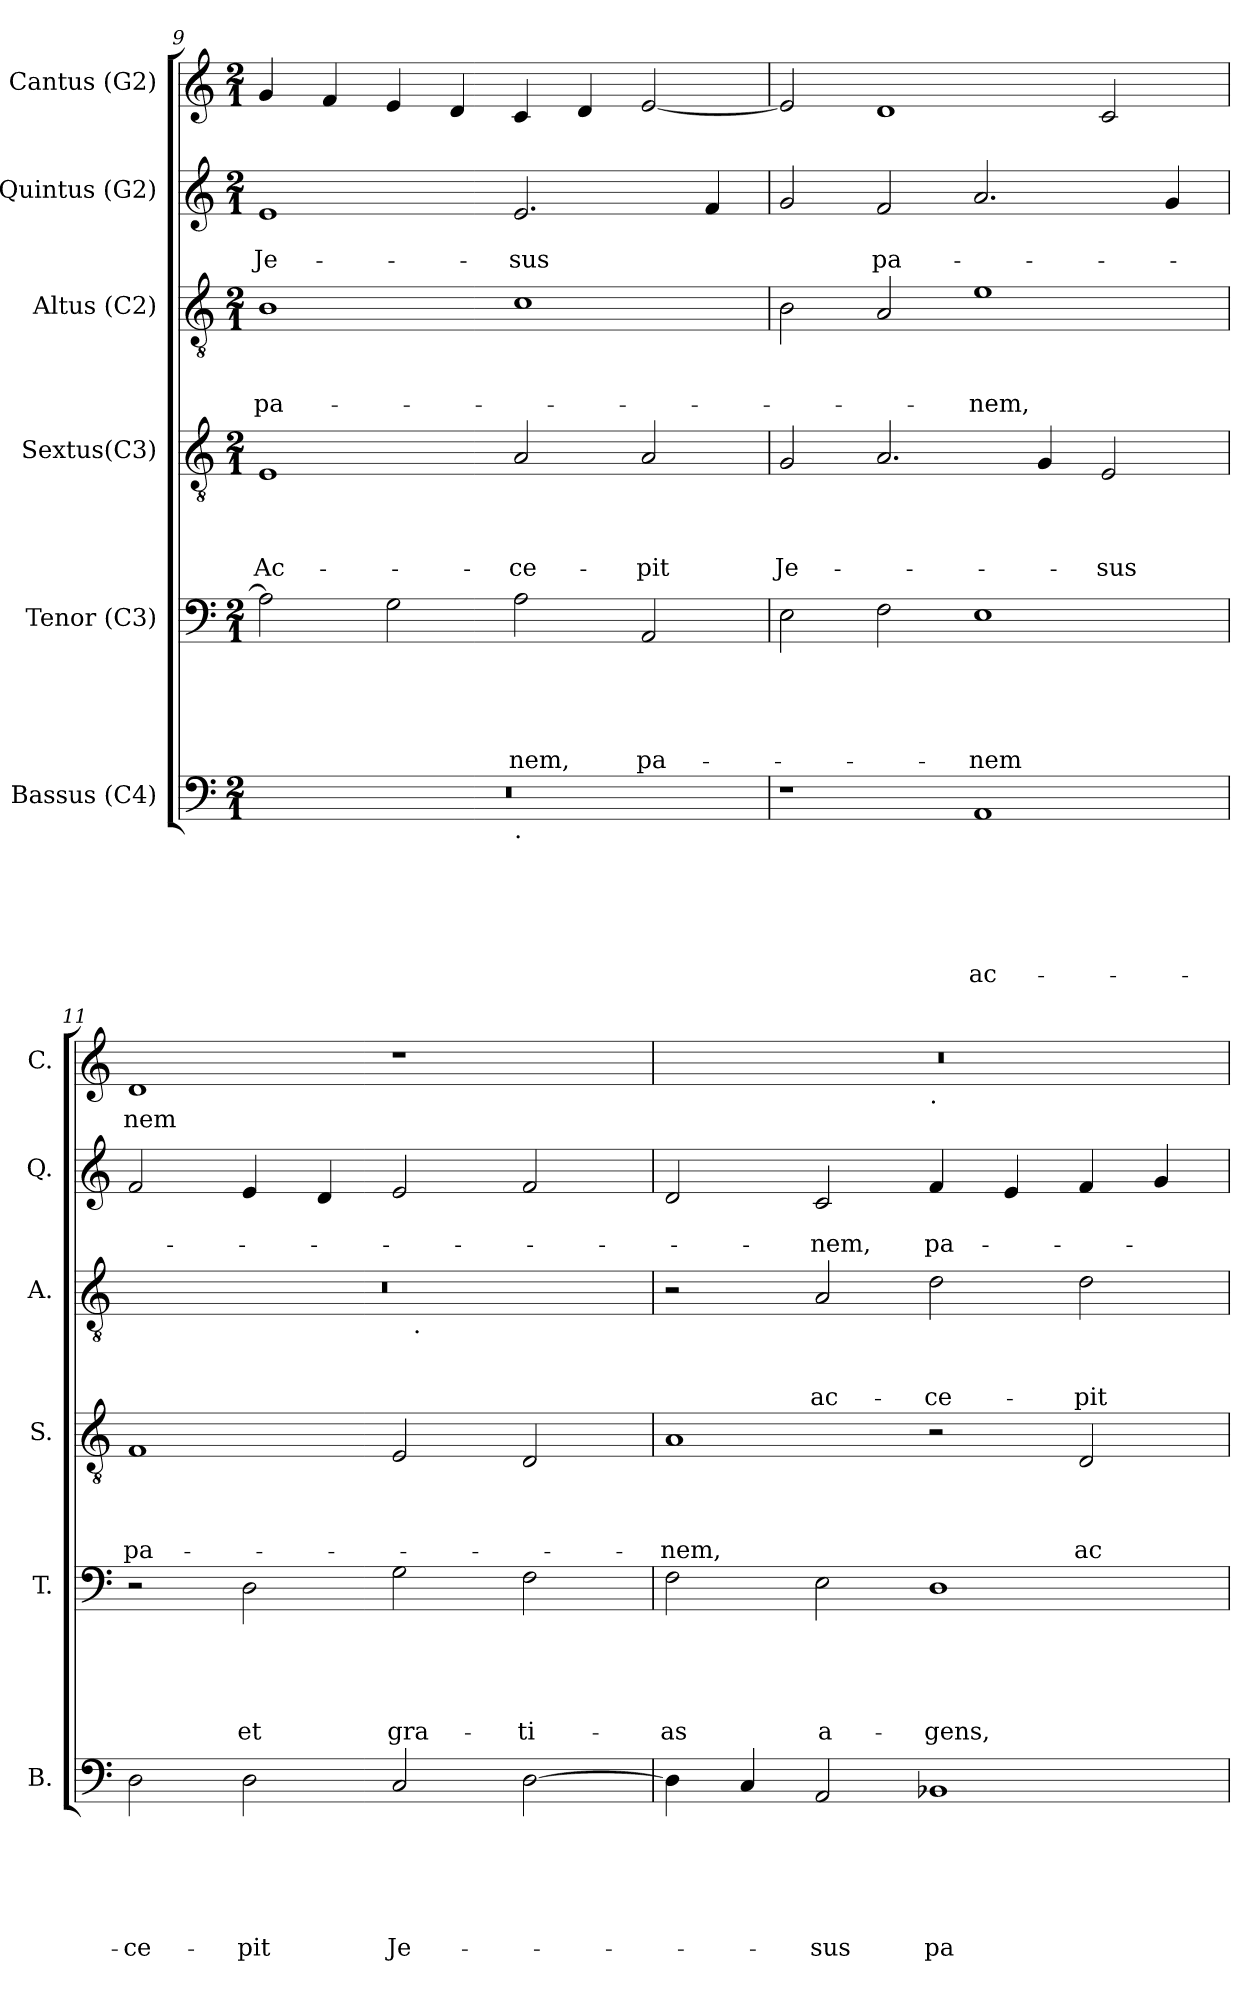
**kern	**text	**text	**text	**text	**text	**text	**kern	**text	**text	**text	**text	**text	**kern	**text	**text	**text	**text	**kern	**text	**text	**text	**kern	**text	**text	**kern	**text
*part6	*part6	*part6	*part6	*part6	*part6	*part6	*part5	*part5	*part5	*part5	*part5	*part5	*part4	*part4	*part4	*part4	*part4	*part3	*part3	*part3	*part3	*part2	*part2	*part2	*part1	*part1
*staff6	*staff6	*staff6	*staff6	*staff6	*staff6	*staff6	*staff5	*staff5	*staff5	*staff5	*staff5	*staff5	*staff4	*staff4	*staff4	*staff4	*staff4	*staff3	*staff3	*staff3	*staff3	*staff2	*staff2	*staff2	*staff1	*staff1
*I"Bassus (C4)	*	*	*	*	*	*	*I"Tenor (C3)	*	*	*	*	*	*I"Sextus(C3)	*	*	*	*	*I"Altus (C2)	*	*	*	*I"Quintus (G2)	*	*	*I"Cantus (G2)	*
*I'B.	*	*	*	*	*	*	*I'T.	*	*	*	*	*	*I'S.	*	*	*	*	*I'A.	*	*	*	*I'Q.	*	*	*I'C.	*
*clefF4	*	*	*	*	*	*	*clefF4	*	*	*	*	*	*clefGv2	*	*	*	*	*clefGv2	*	*	*	*clefG2	*	*	*clefG2	*
*k[]	*	*	*	*	*	*	*k[]	*	*	*	*	*	*k[]	*	*	*	*	*k[]	*	*	*	*k[]	*	*	*k[]	*
*C:	*	*	*	*	*	*	*C:	*	*	*	*	*	*C:	*	*	*	*	*C:	*	*	*	*C:	*	*	*C:	*
*M2/1	*	*	*	*	*	*	*M2/1	*	*	*	*	*	*M2/1	*	*	*	*	*M2/1	*	*	*	*M2/1	*	*	*M2/1	*
=9	=9	=9	=9	=9	=9	=9	=9	=9	=9	=9	=9	=9	=9	=9	=9	=9	=9	=9	=9	=9	=9	=9	=9	=9	=9	=9
!	!	!	!	!	!	!	!	!	!	!	!	!	!	!	!	!	!LO:LY:b	!	!	!	!LO:LY:b	!	!	!LO:LY:b	!	!
*^	*	*	*	*	*	*	*	*	*	*	*	*	*	*	*	*	*	*	*	*	*	*	*	*	*	*
0r	1ryy	.	.	.	.	.	.	2A\]	.	.	.	.	.	1E	.	.	.	Ac-	1B	.	.	pa-	1e	.	Je-	4g/	.
.	.	.	.	.	.	.	.	.	.	.	.	.	.	.	.	.	.	.	.	.	.	.	.	.	.	4f/	.
.	.	.	.	.	.	.	.	2G\	.	.	.	.	.	.	.	.	.	.	.	.	.	.	.	.	.	4e/	.
.	.	.	.	.	.	.	.	.	.	.	.	.	.	.	.	.	.	.	.	.	.	.	.	.	.	4d/	.
!	!LO:TX:b:t=.	!	!	!	!	!	!	!	!	!	!	!	!	!	!	!	!	!	!	!	!	!	!	!	!	!	!
!	!	!	!	!	!	!	!	!	!	!	!	!	!LO:LY:b	!	!	!	!	!LO:LY:b	!	!	!	!	!	!	!LO:LY:b	!	!
.	1ryy	.	.	.	.	.	.	2A\	.	.	.	.	-nem,	2A/	.	.	.	-ce-	1c	.	.	.	2.e/	.	-sus	4c/	.
.	.	.	.	.	.	.	.	.	.	.	.	.	.	.	.	.	.	.	.	.	.	.	.	.	.	4d/	.
!	!	!	!	!	!	!	!	!	!	!	!	!	!LO:LY:b	!	!	!	!	!LO:LY:b	!	!	!	!	!	!	!	!	!
.	.	.	.	.	.	.	.	2AA/	.	.	.	.	pa-	2A/	.	.	.	-pit	.	.	.	.	.	.	.	[<2e/	.
.	.	.	.	.	.	.	.	.	.	.	.	.	.	.	.	.	.	.	.	.	.	.	4f/	.	.	.	.
=10	=10	=10	=10	=10	=10	=10	=10	=10	=10	=10	=10	=10	=10	=10	=10	=10	=10	=10	=10	=10	=10	=10	=10	=10	=10	=10	=10
!	!	!	!	!	!	!	!	!	!	!	!	!	!	!	!	!	!	!LO:LY:b	!	!	!	!	!	!	!	!	!
*v	*v	*	*	*	*	*	*	*	*	*	*	*	*	*	*	*	*	*	*	*	*	*	*	*	*	*	*
1r	.	.	.	.	.	.	2E\	.	.	.	.	.	2G/	.	.	.	Je-	2B\	.	.	.	2g/	.	.	2e/]	.
!	!	!	!	!	!	!	!	!	!	!	!	!	!	!	!	!	!	!	!	!	!	!	!	!LO:LY:b	!	!
.	.	.	.	.	.	.	2F\	.	.	.	.	.	2.A/	.	.	.	.	2A/	.	.	.	2f/	.	pa-	1d	.
!	!	!	!	!	!	!LO:LY:b	!	!	!	!	!	!LO:LY:b	!	!	!	!	!	!	!	!	!LO:LY:b	!	!	!	!	!
1AA	.	.	.	.	.	ac-	1E	.	.	.	.	-nem	.	.	.	.	.	1e	.	.	-nem,	2.a/	.	.	.	.
.	.	.	.	.	.	.	.	.	.	.	.	.	4G/	.	.	.	.	.	.	.	.	.	.	.	.	.
!	!	!	!	!	!	!	!	!	!	!	!	!	!	!	!	!	!LO:LY:b	!	!	!	!	!	!	!	!	!
.	.	.	.	.	.	.	.	.	.	.	.	.	2E/	.	.	.	-sus	.	.	.	.	.	.	.	2c/	.
.	.	.	.	.	.	.	.	.	.	.	.	.	.	.	.	.	.	.	.	.	.	4g/	.	.	.	.
!!LO:LB:g=z
=11	=11	=11	=11	=11	=11	=11	=11	=11	=11	=11	=11	=11	=11	=11	=11	=11	=11	=11	=11	=11	=11	=11	=11	=11	=11	=11
!	!	!	!	!	!	!LO:LY:b	!	!	!	!	!	!	!	!	!	!	!LO:LY:b	!	!	!	!	!	!	!	!	!LO:LY:b
*	*	*	*	*	*	*	*	*	*	*	*	*	*	*	*	*	*	*^	*	*	*	*	*	*	*	*
2D\	.	.	.	.	.	-ce-	2r	.	.	.	.	.	1F	.	.	.	pa-	0r	1ryy	.	.	.	2f/	.	.	1d	-nem
!	!	!	!	!	!	!LO:LY:b	!	!	!	!	!	!LO:LY:b	!	!	!	!	!	!	!	!	!	!	!	!	!	!	!
2D\	.	.	.	.	.	-pit	2D\	.	.	.	.	et	.	.	.	.	.	.	.	.	.	.	4e/	.	.	.	.
.	.	.	.	.	.	.	.	.	.	.	.	.	.	.	.	.	.	.	.	.	.	.	4d/	.	.	.	.
!	!	!	!	!	!	!LO:LY:b	!	!	!	!	!	!LO:LY:b	!	!	!	!	!	!	!	!	!	!	!	!	!	!	!
2C/	.	.	.	.	.	Je-	2G\	.	.	.	.	gra-	2E/	.	.	.	.	.	32ryy	.	.	.	2e/	.	.	1r	.
!	!	!	!	!	!	!	!	!	!	!	!	!	!	!	!	!	!	!	!LO:TX:b:t=.	!	!	!	!	!	!	!	!
.	.	.	.	.	.	.	.	.	.	.	.	.	.	.	.	.	.	.	2ryy	.	.	.	.	.	.	.	.
!	!	!	!	!	!	!	!	!	!	!	!	!LO:LY:b	!	!	!	!	!	!	!	!	!	!	!	!	!	!	!
[>2D\	.	.	.	.	.	.	2F\	.	.	.	.	-ti-	2D/	.	.	.	.	.	.	.	.	.	2f/	.	.	.	.
.	.	.	.	.	.	.	.	.	.	.	.	.	.	.	.	.	.	.	4...ryy	.	.	.	.	.	.	.	.
=12	=12	=12	=12	=12	=12	=12	=12	=12	=12	=12	=12	=12	=12	=12	=12	=12	=12	=12	=12	=12	=12	=12	=12	=12	=12	=12	=12
!	!	!	!	!	!	!	!	!	!	!	!	!LO:LY:b	!	!	!	!	!LO:LY:b	!	!	!	!	!	!	!	!	!	!
*	*	*	*	*	*	*	*	*	*	*	*	*	*	*	*	*	*	*v	*v	*	*	*	*	*	*	*^	*
4D\]	.	.	.	.	.	.	2F\	.	.	.	.	-as	1A	.	.	.	-nem,	2r	.	.	.	2d/	.	.	0r	1ryy	.
4C/	.	.	.	.	.	.	.	.	.	.	.	.	.	.	.	.	.	.	.	.	.	.	.	.	.	.	.
!	!	!	!	!	!	!LO:LY:b	!	!	!	!	!	!LO:LY:b	!	!	!	!	!	!	!	!	!LO:LY:b	!	!	!LO:LY:b	!	!	!
2AA/	.	.	.	.	.	-sus	2E\	.	.	.	.	a-	.	.	.	.	.	2A/	.	.	ac-	2c/	.	-nem,	.	.	.
!	!	!	!	!	!	!	!	!	!	!	!	!	!	!	!	!	!	!	!	!	!	!	!	!	!	!LO:TX:b:t=.	!
!	!	!	!	!	!	!LO:LY:b	!	!	!	!	!	!LO:LY:b	!	!	!	!	!	!	!	!	!LO:LY:b	!	!	!LO:LY:b	!	!	!
1BB-X	.	.	.	.	.	pa-	1D	.	.	.	.	-gens,	2r	.	.	.	.	2d\	.	.	-ce-	4f/	.	pa-	.	1ryy	.
.	.	.	.	.	.	.	.	.	.	.	.	.	.	.	.	.	.	.	.	.	.	4e/	.	.	.	.	.
!	!	!	!	!	!	!	!	!	!	!	!	!	!	!	!	!	!LO:LY:b	!	!	!	!LO:LY:b	!	!	!	!	!	!
.	.	.	.	.	.	.	.	.	.	.	.	.	2D/	.	.	.	ac-	2d\	.	.	-pit	4f/	.	.	.	.	.
.	.	.	.	.	.	.	.	.	.	.	.	.	.	.	.	.	.	.	.	.	.	4g/	.	.	.	.	.
*	*	*	*	*	*	*	*	*	*	*	*	*	*	*	*	*	*	*	*	*	*	*	*	*	*v	*v	*
=	=	=	=	=	=	=	=	=	=	=	=	=	=	=	=	=	=	=	=	=	=	=	=	=	=	=
*-	*-	*-	*-	*-	*-	*-	*-	*-	*-	*-	*-	*-	*-	*-	*-	*-	*-	*-	*-	*-	*-	*-	*-	*-	*-	*-
